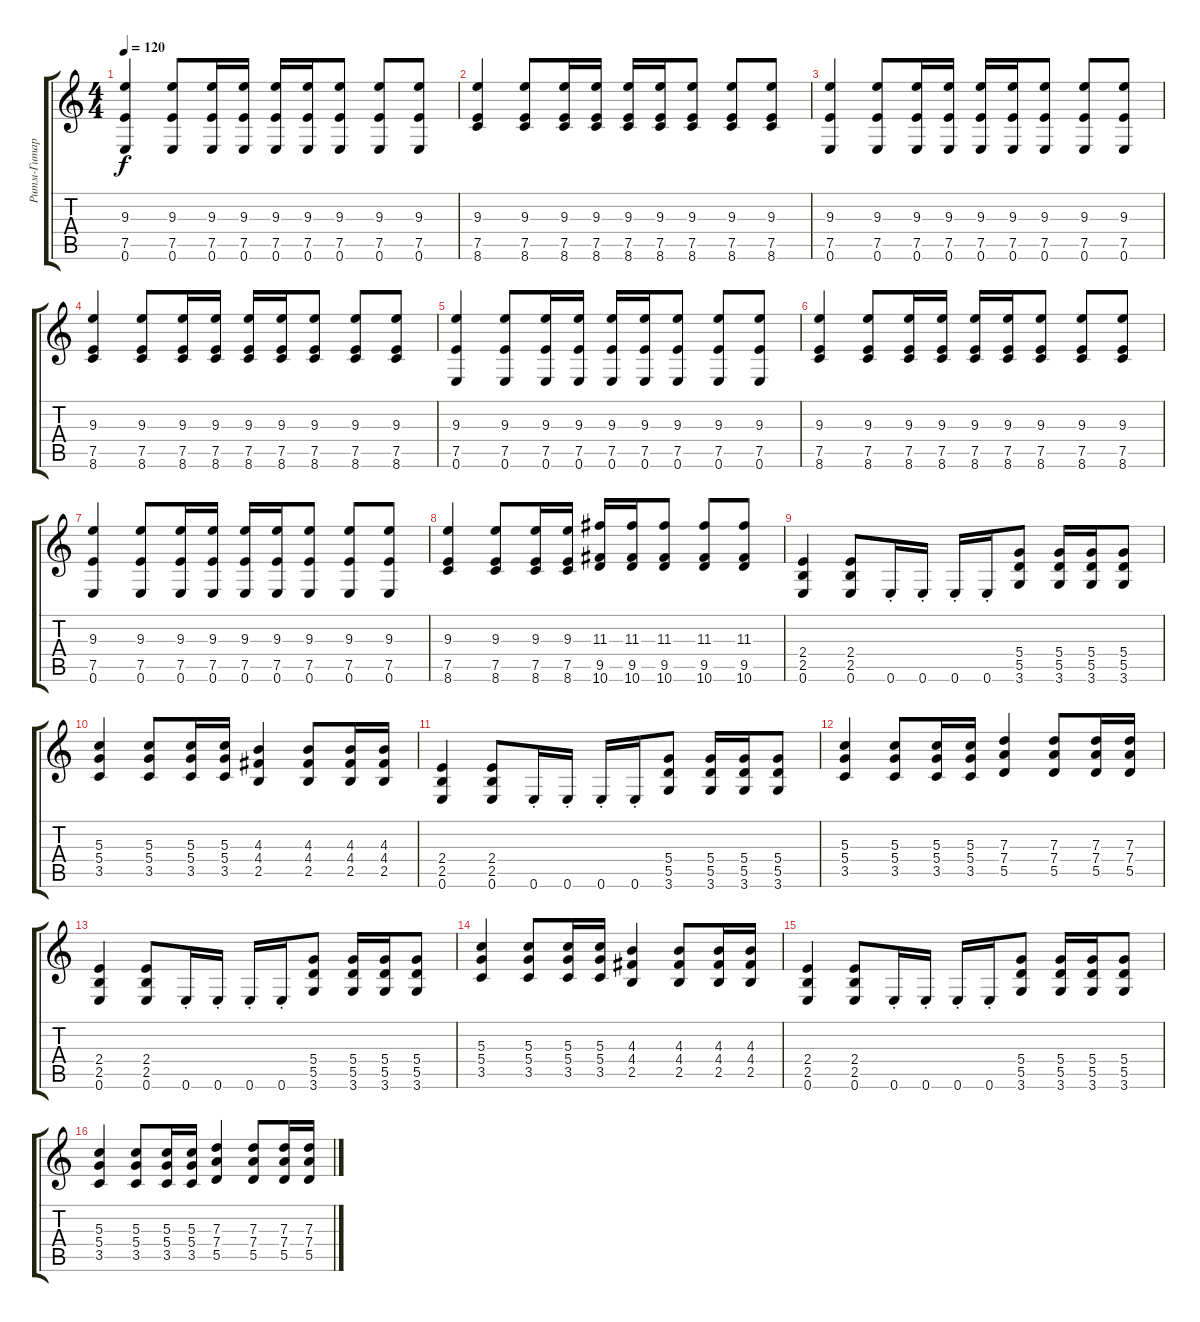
\track ("Ритм-Гитара" "Ритм-Гитар") {instrument distortionguitar}
\staff {score tabs}
\tuning (E4 B3 G3 D3 A2 E2) {hide}
\ts (4 4)
\tempo 120
\clef g2
\ks c
(9.3 7.5 0.6).4{dy f} (9.3 7.5 0.6).8 (9.3 7.5 0.6).16 (9.3 7.5 0.6).16 (9.3 7.5 0.6).16 (9.3 7.5 0.6).16 (9.3 7.5 0.6).8 (9.3 7.5 0.6).8 (9.3 7.5 0.6).8 |
(9.3 7.5 8.6).4 (9.3 7.5 8.6).8 (9.3 7.5 8.6).16 (9.3 7.5 8.6).16 (9.3 7.5 8.6).16 (9.3 7.5 8.6).16 (9.3 7.5 8.6).8 (9.3 7.5 8.6).8 (9.3 7.5 8.6).8 |
(9.3 7.5 0.6).4 (9.3 7.5 0.6).8 (9.3 7.5 0.6).16 (9.3 7.5 0.6).16 (9.3 7.5 0.6).16 (9.3 7.5 0.6).16 (9.3 7.5 0.6).8 (9.3 7.5 0.6).8 (9.3 7.5 0.6).8 |
(9.3 7.5 8.6).4 (9.3 7.5 8.6).8 (9.3 7.5 8.6).16 (9.3 7.5 8.6).16 (9.3 7.5 8.6).16 (9.3 7.5 8.6).16 (9.3 7.5 8.6).8 (9.3 7.5 8.6).8 (9.3 7.5 8.6).8 |
(9.3 7.5 0.6).4 (9.3 7.5 0.6).8 (9.3 7.5 0.6).16 (9.3 7.5 0.6).16 (9.3 7.5 0.6).16 (9.3 7.5 0.6).16 (9.3 7.5 0.6).8 (9.3 7.5 0.6).8 (9.3 7.5 0.6).8 |
(9.3 7.5 8.6).4 (9.3 7.5 8.6).8 (9.3 7.5 8.6).16 (9.3 7.5 8.6).16 (9.3 7.5 8.6).16 (9.3 7.5 8.6).16 (9.3 7.5 8.6).8 (9.3 7.5 8.6).8 (9.3 7.5 8.6).8 |
(9.3 7.5 0.6).4 (9.3 7.5 0.6).8 (9.3 7.5 0.6).16 (9.3 7.5 0.6).16 (9.3 7.5 0.6).16 (9.3 7.5 0.6).16 (9.3 7.5 0.6).8 (9.3 7.5 0.6).8 (9.3 7.5 0.6).8 |
(9.3 7.5 8.6).4 (9.3 7.5 8.6).8 (9.3 7.5 8.6).16 (9.3 7.5 8.6).16 (11.3 9.5 10.6).16 (11.3 9.5 10.6).16 (11.3 9.5 10.6).8 (11.3 9.5 10.6).8 (11.3 9.5 10.6).8 |
(2.4 2.5 0.6).4 (2.4 2.5 0.6).8 0.6{st}.16 0.6{st}.16 0.6{st}.16 0.6{st}.16 (5.4 5.5 3.6).8 (5.4 5.5 3.6).16 (5.4 5.5 3.6).16 (5.4 5.5 3.6).8 |
(5.3 5.4 3.5).4 (5.3 5.4 3.5).8 (5.3 5.4 3.5).16 (5.3 5.4 3.5).16 (4.3 4.4 2.5).4 (4.3 4.4 2.5).8 (4.3 4.4 2.5).16 (4.3 4.4 2.5).16 |
(2.4 2.5 0.6).4 (2.4 2.5 0.6).8 0.6{st}.16 0.6{st}.16 0.6{st}.16 0.6{st}.16 (5.4 5.5 3.6).8 (5.4 5.5 3.6).16 (5.4 5.5 3.6).16 (5.4 5.5 3.6).8 |
(5.3 5.4 3.5).4 (5.3 5.4 3.5).8 (5.3 5.4 3.5).16 (5.3 5.4 3.5).16 (7.3 7.4 5.5).4 (7.3 7.4 5.5).8 (7.3 7.4 5.5).16 (7.3 7.4 5.5).16 |
(2.4 2.5 0.6).4 (2.4 2.5 0.6).8 0.6{st}.16 0.6{st}.16 0.6{st}.16 0.6{st}.16 (5.4 5.5 3.6).8 (5.4 5.5 3.6).16 (5.4 5.5 3.6).16 (5.4 5.5 3.6).8 |
(5.3 5.4 3.5).4 (5.3 5.4 3.5).8 (5.3 5.4 3.5).16 (5.3 5.4 3.5).16 (4.3 4.4 2.5).4 (4.3 4.4 2.5).8 (4.3 4.4 2.5).16 (4.3 4.4 2.5).16 |
(2.4 2.5 0.6).4 (2.4 2.5 0.6).8 0.6{st}.16 0.6{st}.16 0.6{st}.16 0.6{st}.16 (5.4 5.5 3.6).8 (5.4 5.5 3.6).16 (5.4 5.5 3.6).16 (5.4 5.5 3.6).8 |
(5.3 5.4 3.5).4 (5.3 5.4 3.5).8 (5.3 5.4 3.5).16 (5.3 5.4 3.5).16 (7.3 7.4 5.5).4 (7.3 7.4 5.5).8 (7.3 7.4 5.5).16 (7.3 7.4 5.5).16
